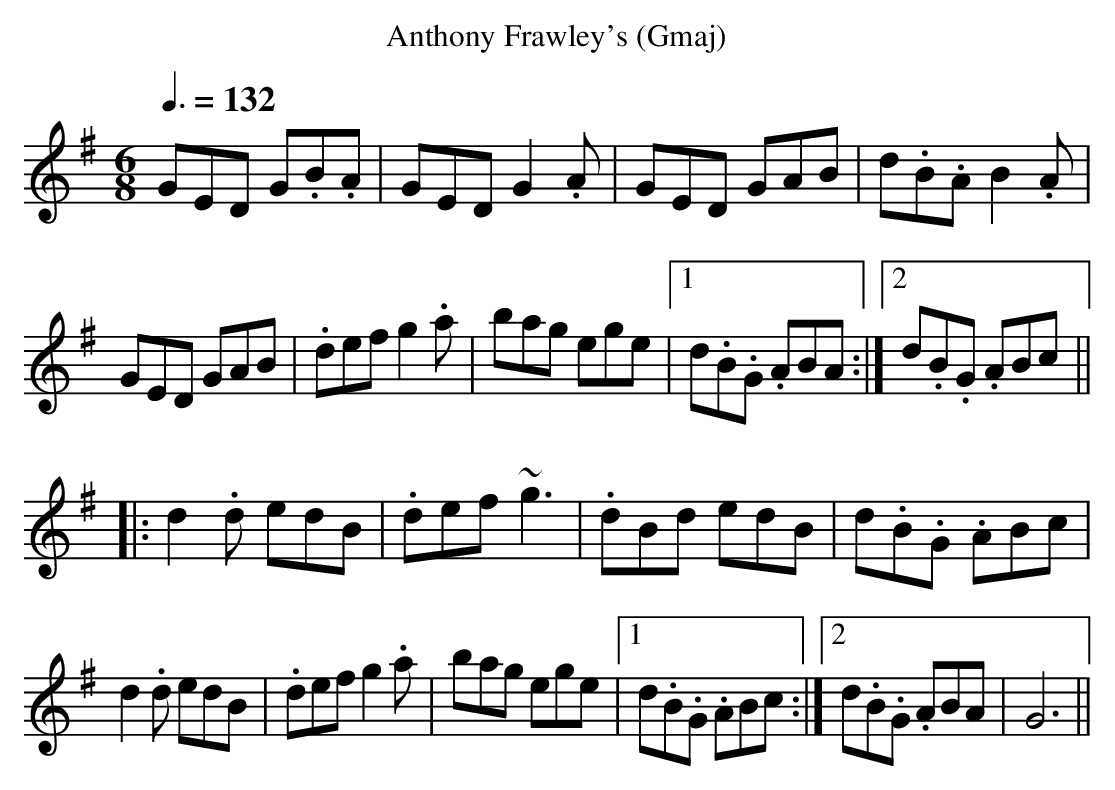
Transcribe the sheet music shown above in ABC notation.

X:1
T:Anthony Frawley's (Gmaj)
Q:3/8=132
M:6/8
L:1/8
K:Gmaj
pGED G.B.A|pGED pG2.A|qGED GAB|d.B.A pB2.A|
qGED GAB|.def pg2.a|pbag epge|1d.B.G .ApBA:|2d.B.G .ABc||
|:d2.d pedB|.def ~g3|.dBd pedB|d.B.G .ABc|
d2.d pedB|.def pg2.a|pbag epge|1d.B.G .ABc:|2d.B.G .ApBA|G6||
